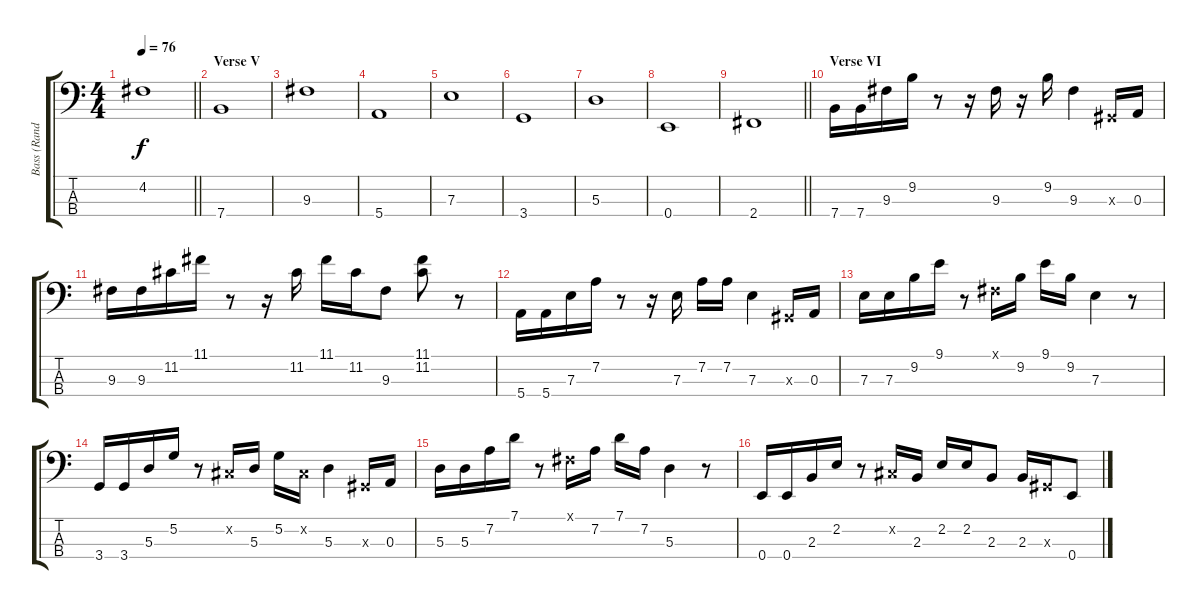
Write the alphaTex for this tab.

\track ("Bass (Randy Meisner)" "Bass (Rand") {instrument electricbassfinger}
\staff {score tabs}
\tuning (G2 D2 A1 E1) {hide}
\ts (4 4)
\tempo 76
\clef f4
\barLineRight lightlight
\ks c
4.2.1{dy f} |
\section ("" "Verse V")
7.4.1 |
9.3.1 |
5.4.1 |
7.3.1 |
3.4.1 |
5.3.1 |
0.4.1 |
\barLineRight lightlight
2.4.1 |
\section ("" "Verse VI")
7.4.16 7.4.16 9.3.16 9.2.16 r.8 r.16 9.3.16 r.16 9.2.16 9.3.4 -1.3{x}.16 0.3.16 |
9.3.16 9.3.16 11.2.16 11.1.16 r.8 r.16 11.2.16 11.1.16 11.2.16 9.3.8 (11.1 11.2).8 r.8 |
5.4.16 5.4.16 7.3.16 7.2.16 r.8 r.16 7.3.16 7.2.16 7.2.16 7.3.4 -1.3{x}.16 0.3.16 |
7.3.16 7.3.16 9.2.16 9.1.16 r.8 -1.1{x}.16 9.2.16 9.1.16 9.2.16 7.3.4 r.8 |
3.4.16 3.4.16 5.3.16 5.2.16 r.8 -1.2{x}.16 5.3.16 5.2.16 -1.2{x}.16 5.3.4 -1.3{x}.16 0.3.16 |
5.3.16 5.3.16 7.2.16 7.1.16 r.8 -1.1{x}.16 7.2.16 7.1.16 7.2.16 5.3.4 r.8 |
0.4.16 0.4.16 2.3.16 2.2.16 r.8 -1.2{x}.16 2.3.16 2.2.16 2.2.16 2.3.8 2.3.16 -1.3{x}.16 0.4.8
